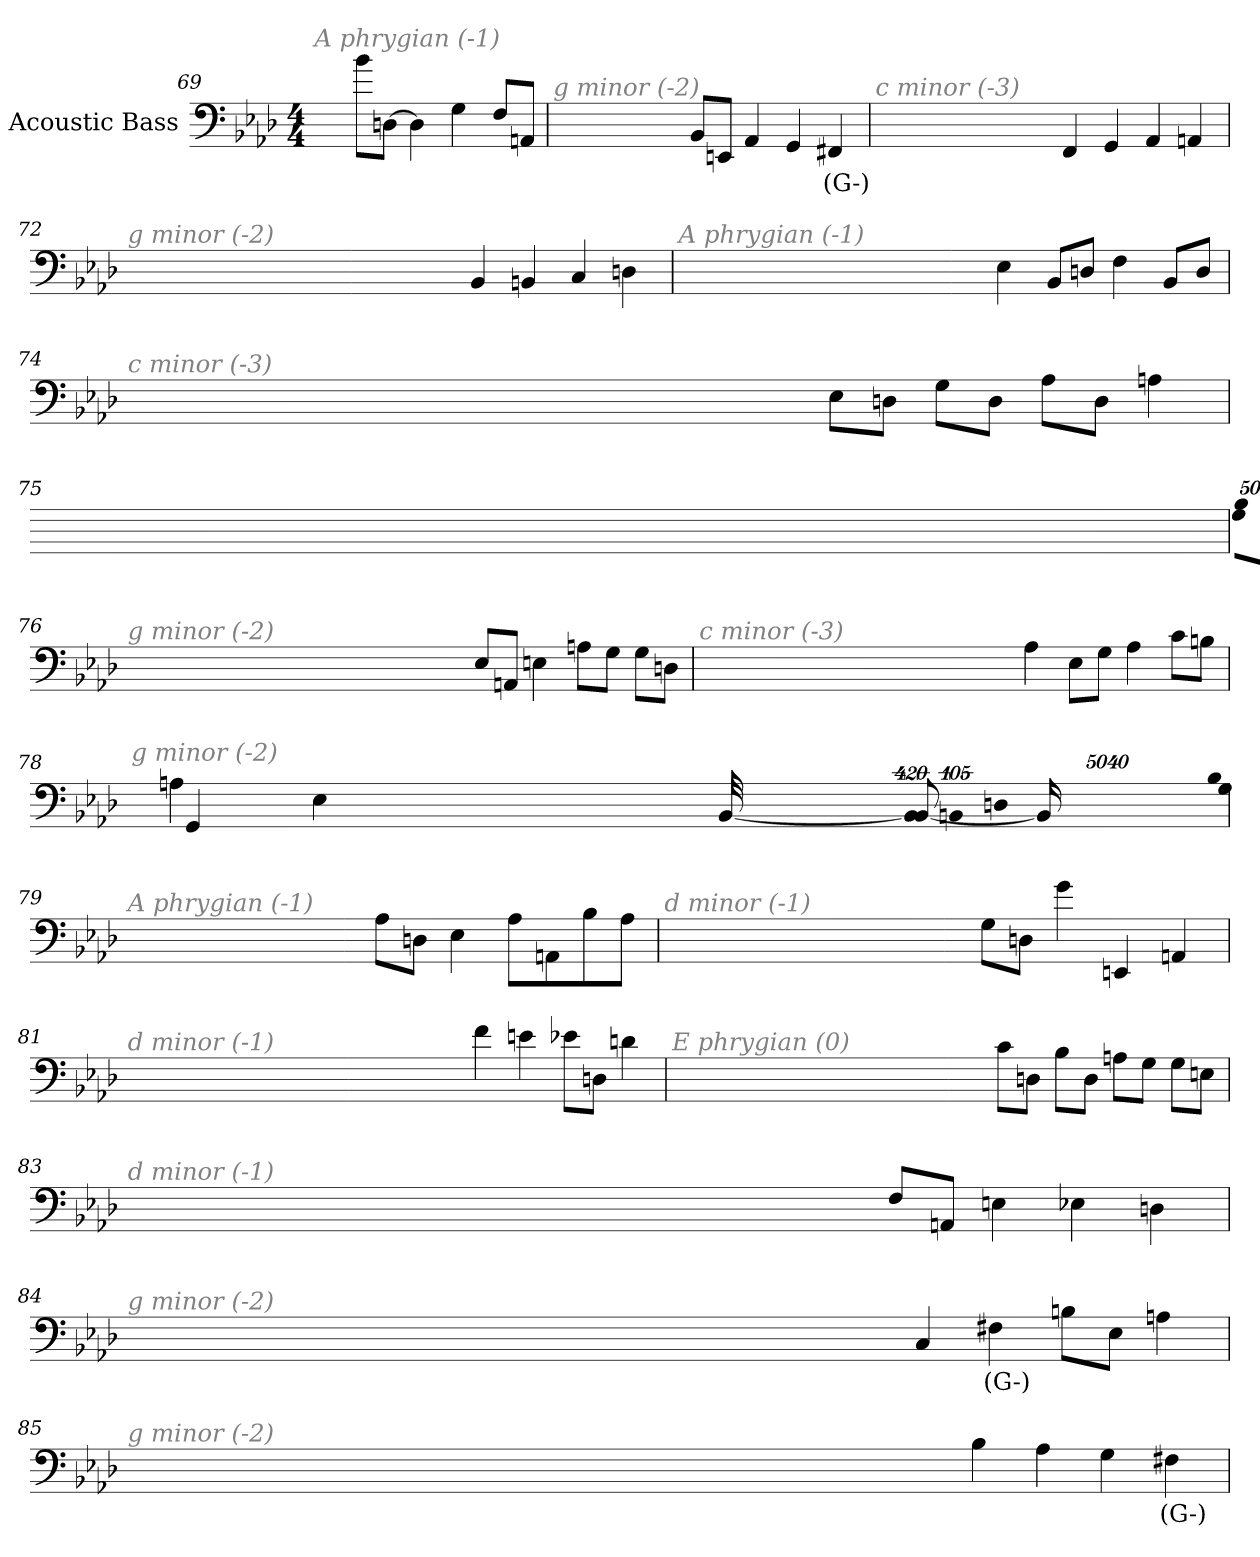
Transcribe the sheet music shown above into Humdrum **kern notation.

**kern	**text
*part1	*part1
*staff1	*staff1
*I"Acoustic Bass	*
*clefF4	*
*ITrd7c12	*
*k[b-e-a-d-]	*
*A-:	*
*M4/4	*
=69	=69
!LO:TX:i:color=#808080:t=A phrygian (-1)	!
8B-L	.
[8DDnJ	.
4DD]	.
4GG	.
8FFL	.
8AAAnJ	.
=70	=70
!LO:TX:i:color=#808080:t=g minor (-2)	!
8BBB-L	.
8EEEnJ	.
4AAA-	.
4GGG	.
4FFF#Xi	(G-)
=71	=71
!LO:TX:i:color=#808080:t=c minor (-3)	!
4FFF	.
4GGG	.
4AAA-	.
4AAAn	.
=72	=72
!LO:TX:i:color=#808080:t=g minor (-2)	!
4BBB-	.
4BBBn	.
4CC	.
4DDn	.
=73	=73
!LO:TX:i:color=#808080:t=A phrygian (-1)	!
4EE-	.
8BBB-L	.
8DDnJ	.
4FF	.
8BBB-L	.
8DDJ	.
=74	=74
!LO:TX:i:color=#808080:t=c minor (-3)	!
8EE-L	.
8DDnJ	.
8GGL	.
8DDJ	.
8AA-L	.
8DDJ	.
4AAn	.
=75	=75
!LO:TX:i:color=#808080:t=g minor (-2)	!
!LO:N:vis=8	!
40320%3347BB-L	.
!LO:N:vis=8	!
40320%3347GG	.
!LO:N:vis=8	!
40320%3347DDnJ	.
!LO:N:vis=1024	!
[13440%13BBB-	.
8BBB-_	.
16BBB-_	.
32BBB-_	.
!LO:N:vis=1024%31	!
13440%407BBB-]	.
4CC	.
8CC#XiL	(D-)
8DDnJ	.
=76	=76
!LO:TX:i:color=#808080:t=g minor (-2)	!
8EE-L	.
8AAAnJ	.
4EEn	.
8AAnL	.
8GGJ	.
8GGL	.
8DDnJ	.
=77	=77
!LO:TX:i:color=#808080:t=c minor (-3)	!
4AA-	.
8EE-L	.
8GGJ	.
4AA-	.
8CL	.
8BBnJ	.
=78	=78
!LO:TX:i:color=#808080:t=g minor (-2)	!
!LO:N:vis=8	!
40320%3347BB-L	.
!LO:N:vis=8	!
40320%3347GG	.
!LO:N:vis=8	!
40320%3347DDnJ	.
!LO:N:vis=1024	!
[13440%13BBBn	.
8BBB_	.
16BBB_	.
32BBB_	.
!LO:N:vis=1024%31	!
13440%407BBB]	.
4GGG	.
8EE-L	.
8AAnJ	.
=79	=79
!LO:TX:i:color=#808080:t=A phrygian (-1)	!
8AA-L	.
8DDnJ	.
4EE-	.
8AA-L	.
8AAAn	.
8BB-	.
8AA-J	.
=80	=80
!LO:TX:i:color=#808080:t=d minor (-1)	!
8GGL	.
8DDnJ	.
4G	.
4EEEn	.
4AAAn	.
=81	=81
!LO:TX:i:color=#808080:t=d minor (-1)	!
4F	.
4En	.
8E-XL	.
8DDnJ	.
4Dn	.
=82	=82
!LO:TX:i:color=#808080:t=E phrygian (0)	!
8CL	.
8DDnJ	.
8BB-L	.
8DDJ	.
8AAnL	.
8GGJ	.
8GGL	.
8EEnJ	.
=83	=83
!LO:TX:i:color=#808080:t=d minor (-1)	!
8FFL	.
8AAAnJ	.
4EEn	.
4EE-X	.
4DDn	.
=84	=84
!LO:TX:i:color=#808080:t=g minor (-2)	!
4CC	.
4FF#Xi	(G-)
8BBnL	.
8EE-J	.
4AAn	.
=85	=85
!LO:TX:i:color=#808080:t=g minor (-2)	!
4BB-	.
4AA-	.
4GG	.
4FF#Xi	(G-)
=	=
*-	*-
